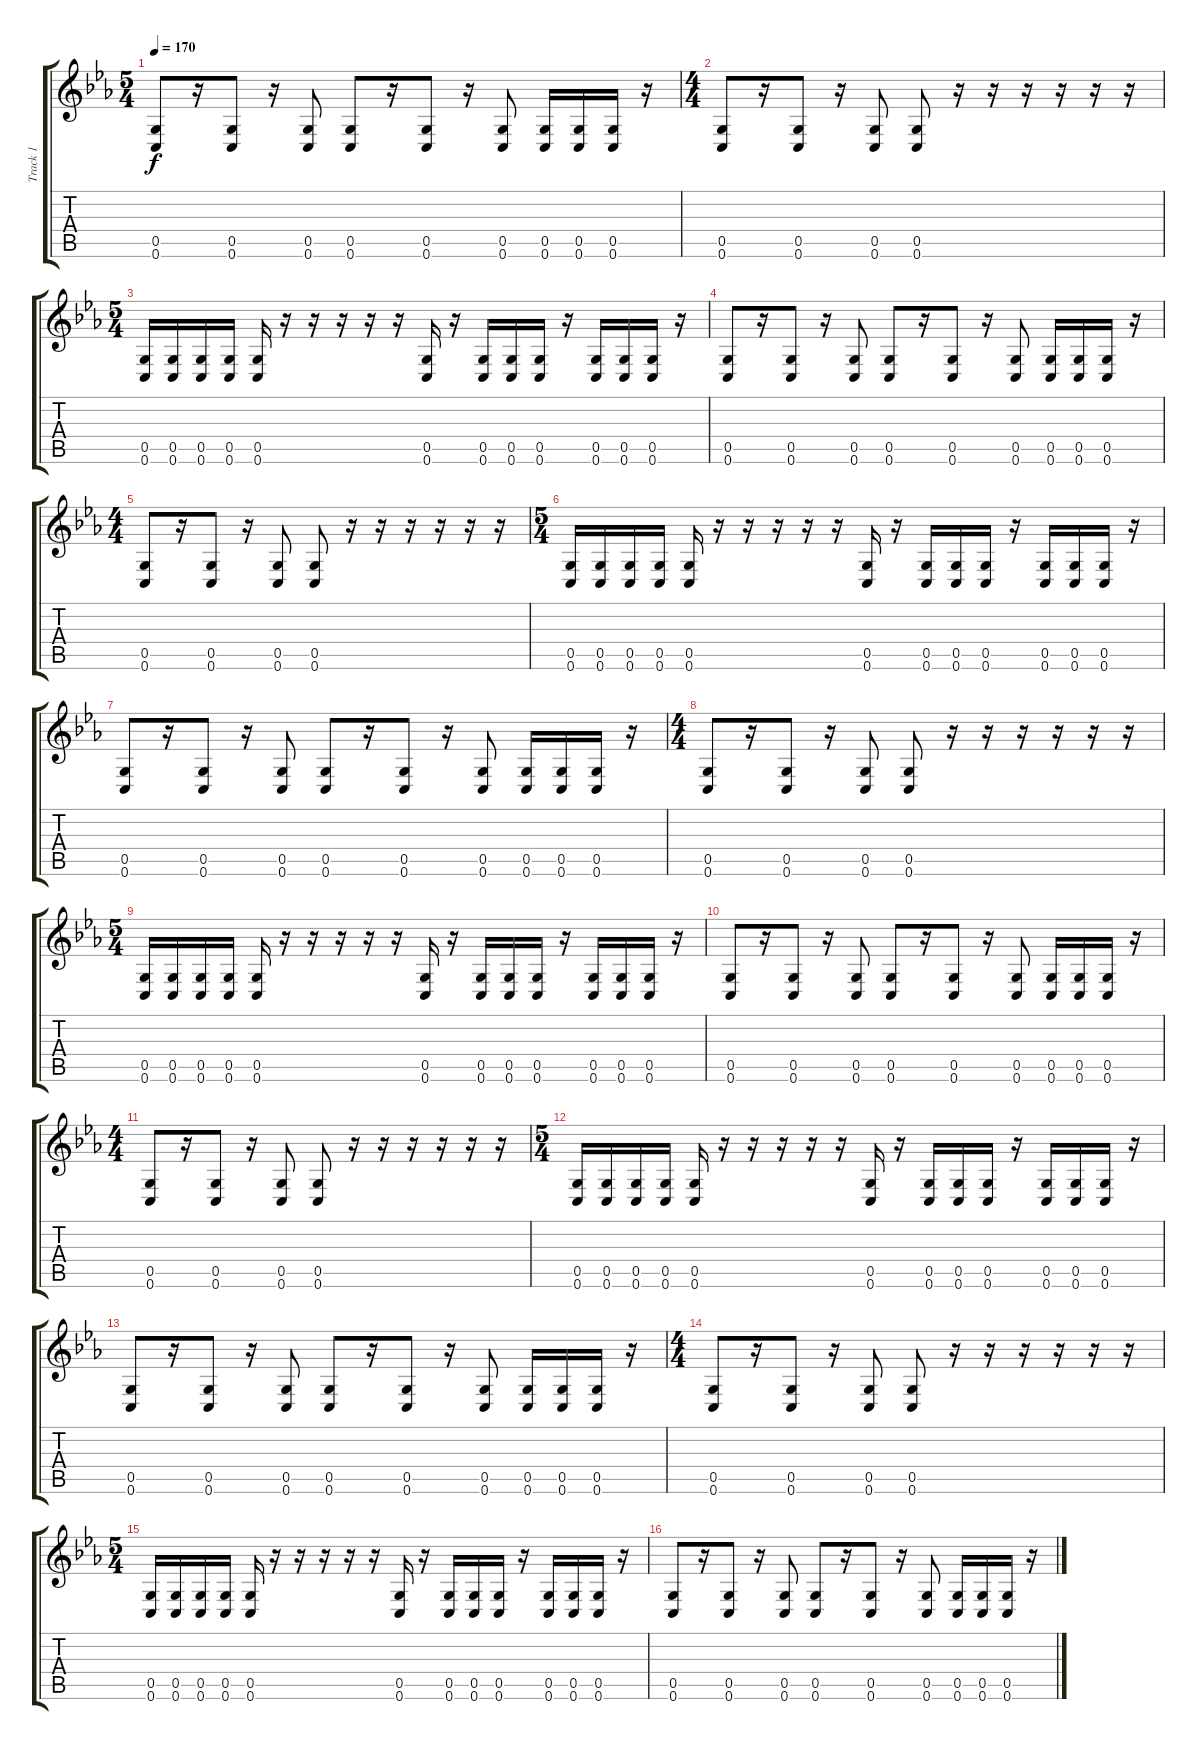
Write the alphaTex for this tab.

\track ("Track 1" "Track 1") {instrument distortionguitar}
\staff {score tabs}
\tuning (D4 A3 F3 C3 G2 C2) {hide}
\ts (5 4)
\tempo 170
\clef g2
\ks cminor
(0.5 0.6).8{dy f} r.16 (0.5 0.6).8 r.16 (0.5 0.6).8 (0.5 0.6).8 r.16 (0.5 0.6).8 r.16 (0.5 0.6).8 (0.5 0.6).16 (0.5 0.6).16 (0.5 0.6).16 r.16 |
\ts (4 4)
(0.5 0.6).8 r.16 (0.5 0.6).8 r.16 (0.5 0.6).8 (0.5 0.6).8 r.16 r.16 r.16 r.16 r.16 r.16 |
\ts (5 4)
(0.5 0.6).16 (0.5 0.6).16 (0.5 0.6).16 (0.5 0.6).16 (0.5 0.6).16 r.16 r.16 r.16 r.16 r.16 (0.5 0.6).16 r.16 (0.5 0.6).16 (0.5 0.6).16 (0.5 0.6).16 r.16 (0.5 0.6).16 (0.5 0.6).16 (0.5 0.6).16 r.16 |
(0.5 0.6).8 r.16 (0.5 0.6).8 r.16 (0.5 0.6).8 (0.5 0.6).8 r.16 (0.5 0.6).8 r.16 (0.5 0.6).8 (0.5 0.6).16 (0.5 0.6).16 (0.5 0.6).16 r.16 |
\ts (4 4)
(0.5 0.6).8 r.16 (0.5 0.6).8 r.16 (0.5 0.6).8 (0.5 0.6).8 r.16 r.16 r.16 r.16 r.16 r.16 |
\ts (5 4)
(0.5 0.6).16 (0.5 0.6).16 (0.5 0.6).16 (0.5 0.6).16 (0.5 0.6).16 r.16 r.16 r.16 r.16 r.16 (0.5 0.6).16 r.16 (0.5 0.6).16 (0.5 0.6).16 (0.5 0.6).16 r.16 (0.5 0.6).16 (0.5 0.6).16 (0.5 0.6).16 r.16 |
(0.5 0.6).8 r.16 (0.5 0.6).8 r.16 (0.5 0.6).8 (0.5 0.6).8 r.16 (0.5 0.6).8 r.16 (0.5 0.6).8 (0.5 0.6).16 (0.5 0.6).16 (0.5 0.6).16 r.16 |
\ts (4 4)
(0.5 0.6).8 r.16 (0.5 0.6).8 r.16 (0.5 0.6).8 (0.5 0.6).8 r.16 r.16 r.16 r.16 r.16 r.16 |
\ts (5 4)
(0.5 0.6).16 (0.5 0.6).16 (0.5 0.6).16 (0.5 0.6).16 (0.5 0.6).16 r.16 r.16 r.16 r.16 r.16 (0.5 0.6).16 r.16 (0.5 0.6).16 (0.5 0.6).16 (0.5 0.6).16 r.16 (0.5 0.6).16 (0.5 0.6).16 (0.5 0.6).16 r.16 |
(0.5 0.6).8 r.16 (0.5 0.6).8 r.16 (0.5 0.6).8 (0.5 0.6).8 r.16 (0.5 0.6).8 r.16 (0.5 0.6).8 (0.5 0.6).16 (0.5 0.6).16 (0.5 0.6).16 r.16 |
\ts (4 4)
(0.5 0.6).8 r.16 (0.5 0.6).8 r.16 (0.5 0.6).8 (0.5 0.6).8 r.16 r.16 r.16 r.16 r.16 r.16 |
\ts (5 4)
(0.5 0.6).16{volume 13} (0.5 0.6).16 (0.5 0.6).16 (0.5 0.6).16 (0.5 0.6).16 r.16 r.16 r.16 r.16 r.16 (0.5 0.6).16 r.16 (0.5 0.6).16 (0.5 0.6).16 (0.5 0.6).16 r.16 (0.5 0.6).16 (0.5 0.6).16 (0.5 0.6).16 r.16 |
(0.5 0.6).8 r.16 (0.5 0.6).8 r.16 (0.5 0.6).8 (0.5 0.6).8 r.16 (0.5 0.6).8 r.16 (0.5 0.6).8 (0.5 0.6).16 (0.5 0.6).16 (0.5 0.6).16 r.16 |
\ts (4 4)
(0.5 0.6).8 r.16 (0.5 0.6).8 r.16 (0.5 0.6).8 (0.5 0.6).8 r.16 r.16 r.16 r.16 r.16 r.16 |
\ts (5 4)
(0.5 0.6).16 (0.5 0.6).16 (0.5 0.6).16 (0.5 0.6).16 (0.5 0.6).16 r.16 r.16 r.16 r.16 r.16 (0.5 0.6).16 r.16 (0.5 0.6).16 (0.5 0.6).16 (0.5 0.6).16 r.16 (0.5 0.6).16 (0.5 0.6).16 (0.5 0.6).16 r.16 |
(0.5 0.6).8 r.16 (0.5 0.6).8 r.16 (0.5 0.6).8 (0.5 0.6).8 r.16 (0.5 0.6).8 r.16 (0.5 0.6).8 (0.5 0.6).16 (0.5 0.6).16 (0.5 0.6).16 r.16
